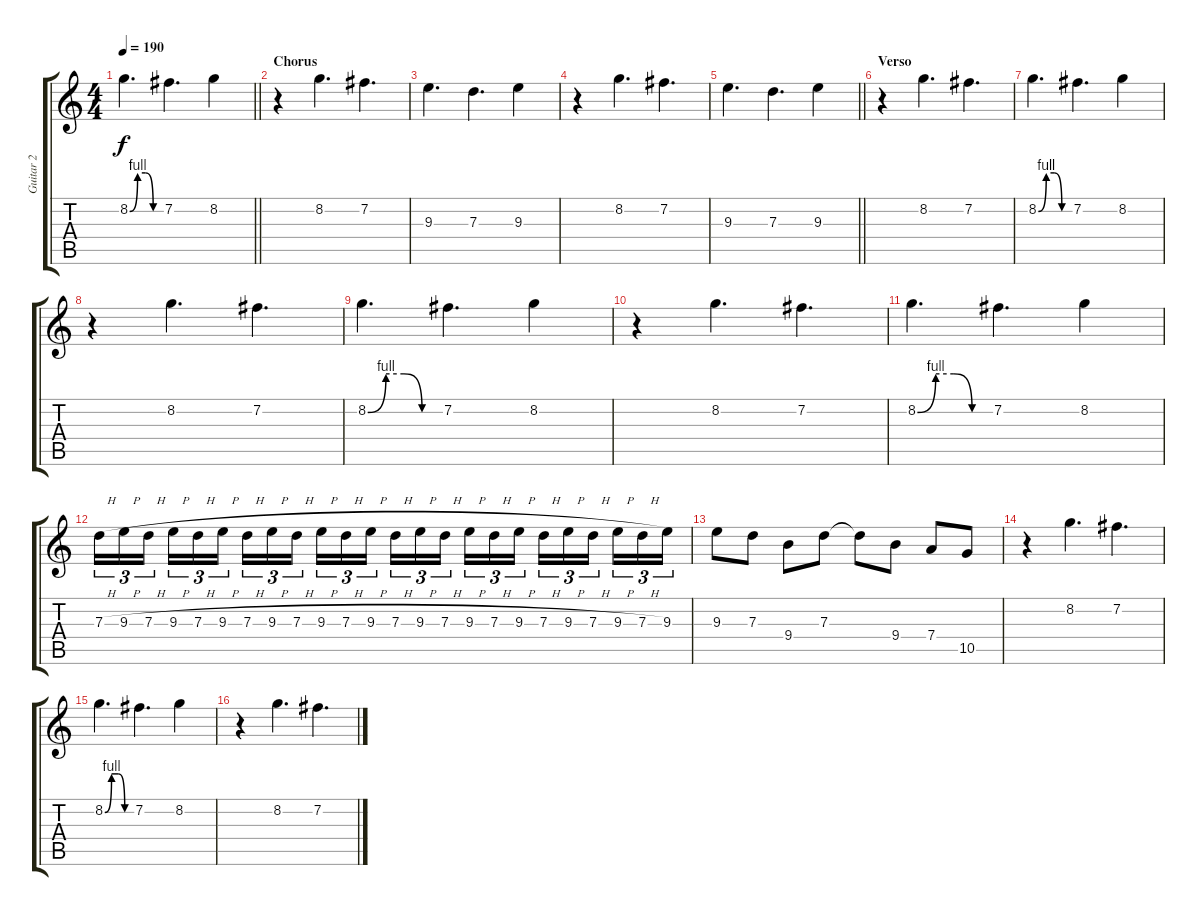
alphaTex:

\track ("Guitar 2" "Guitar 2") {instrument distortionguitar}
\staff {score tabs}
\tuning (E4 B3 G3 D3 A2 E2) {hide}
\ts (4 4)
\tempo 190
\clef g2
\barLineRight lightlight
\ks c
8.2{be (custom 0 0 15 4 30 4 45 0 60 0)}.4{d dy f} 7.2.4{d} 8.2.4 |
\section ("" "Chorus")
r.4 8.2.4{d} 7.2.4{d} |
9.3.4{d} 7.3.4{d} 9.3.4 |
r.4 8.2.4{d} 7.2.4{d} |
\barLineRight lightlight
9.3.4{d} 7.3.4{d} 9.3.4 |
\section ("" "Verso")
r.4 8.2.4{d} 7.2.4{d} |
8.2{be (custom 0 0 15 4 30 4 45 0 60 0)}.4{d} 7.2.4{d} 8.2.4 |
r.4 8.2.4{d} 7.2.4{d} |
8.2{be (custom 0 0 15 4 30 4 45 0 60 0)}.4{d} 7.2.4{d} 8.2.4 |
r.4 8.2.4{d} 7.2.4{d} |
8.2{be (custom 0 0 15 4 30 4 45 0 60 0)}.4{d} 7.2.4{d} 8.2.4 |
7.3{h}.16{tu (3 2)} 9.3{h}.16{tu (3 2)} 7.3{h}.16{tu (3 2) beam splitsecondary} 9.3{h}.16{tu (3 2)} 7.3{h}.16{tu (3 2)} 9.3{h}.16{tu (3 2)} 7.3{h}.16{tu (3 2)} 9.3{h}.16{tu (3 2)} 7.3{h}.16{tu (3 2) beam splitsecondary} 9.3{h}.16{tu (3 2)} 7.3{h}.16{tu (3 2)} 9.3{h}.16{tu (3 2)} 7.3{h}.16{tu (3 2)} 9.3{h}.16{tu (3 2)} 7.3{h}.16{tu (3 2) beam splitsecondary} 9.3{h}.16{tu (3 2)} 7.3{h}.16{tu (3 2)} 9.3{h}.16{tu (3 2)} 7.3{h}.16{tu (3 2)} 9.3{h}.16{tu (3 2)} 7.3{h}.16{tu (3 2) beam splitsecondary} 9.3{h}.16{tu (3 2)} 7.3{h}.16{tu (3 2)} 9.3.16{tu (3 2)} |
9.3.8 7.3.8 9.4.8 7.3.8 7.3{t}.8 9.4.8 7.4.8 10.5.8 |
r.4 8.2.4{d} 7.2.4{d} |
8.2{be (custom 0 0 15 4 30 4 45 0 60 0)}.4{d} 7.2.4{d} 8.2.4 |
r.4 8.2.4{d} 7.2.4{d}
